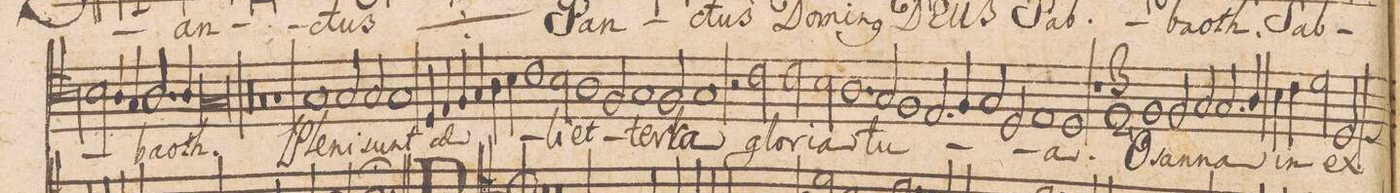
**kern	**text
*I"Tenor.	*
*clefC4	*
*k[]	*
*met(c|)	*
*M2/1	*
2B\	.
4A/	.
4G/	.
=23-	=23-
2.A/	.
4A/	-ba-
0G/	-oth.
=24-	=24-
00r	.
=25-	=25-
=26-	=26-
0rG	.
=27-	=27-
1rA	.
=28-	=28-
1G/	Ple-
2G/	-ni
2G/	sunt
=29-	=29-
1G/	cae-
4D/	.
4E/	.
4F/	.
4G/	.
=30-	=30-
4A\	.
4B\	.
1c\	.
2B\	-li
=31-	=31-
1A\	et
2F/	.
1G/	.
=32-	=32-
2F/	ter-
1G/	-ra
=33-	=33-
2r	.
2c\	glo-
2c\	-ri-
2B\	-a
=34-	=34-
1.A\	tu-
2G/	.
=35-	=35-
1F/	.
2.E/	.
4F/	.
=36-	=36-
2G/	.
2D/	.
1E/	.
=37-	=37-
1D/	-a.
1r	.
=38||-	=38||
*M3/2	*
1F/	O-
2F/	-san-
=39-	=39-
2G/	-na
2.G/	.
4A/	.
=40-	=40-
4B\	in
4c\	.
2d\	.
*custos:D	*
2D/	ex-
=41-	=41-
*-	*-
